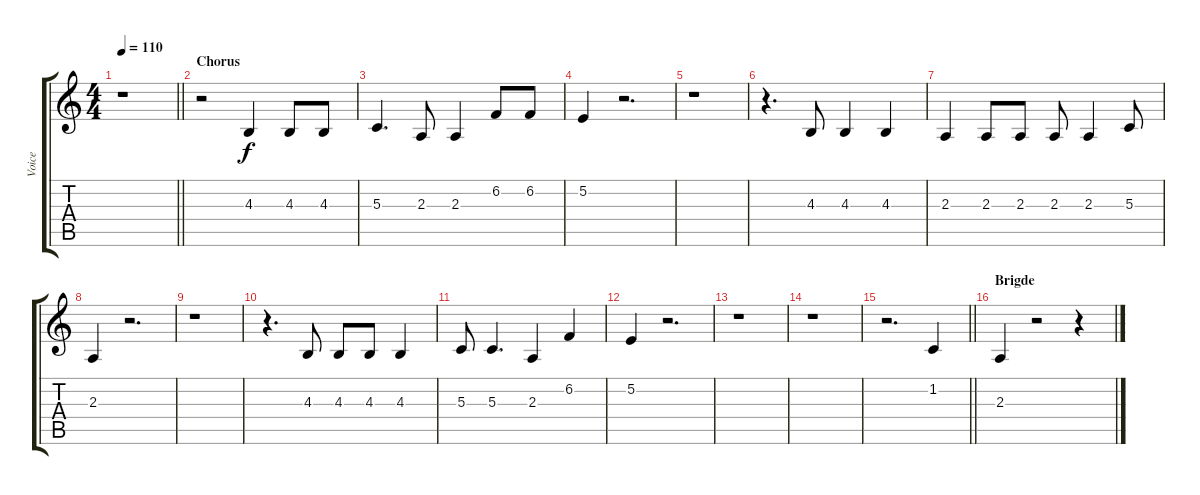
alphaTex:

\track ("Voice" "Voice") {instrument flute}
\staff {score tabs}
\tuning (E4 B3 G3 D3 A2 E2) {hide}
\ts (4 4)
\tempo 110
\clef g2
\barLineRight lightlight
\ks c
r.1{dy f} |
\section ("" "Chorus")
r.2 4.3.4 4.3.8 4.3.8 |
5.3.4{d} 2.3.8 2.3.4 6.2.8 6.2.8 |
5.2.4 r.2{d} |
r.1 |
r.4{d} 4.3.8 4.3.4 4.3.4 |
2.3.4 2.3.8 2.3.8 2.3.8 2.3.4 5.3.8 |
2.3.4 r.2{d} |
r.1 |
r.4{d} 4.3.8 4.3.8 4.3.8 4.3.4 |
5.3.8 5.3.4{d} 2.3.4 6.2.4 |
5.2.4 r.2{d} |
r.1 |
r.1 |
\barLineRight lightlight
r.2{d} 1.2.4 |
\section ("" "Brigde")
2.3.4 r.2 r.4
